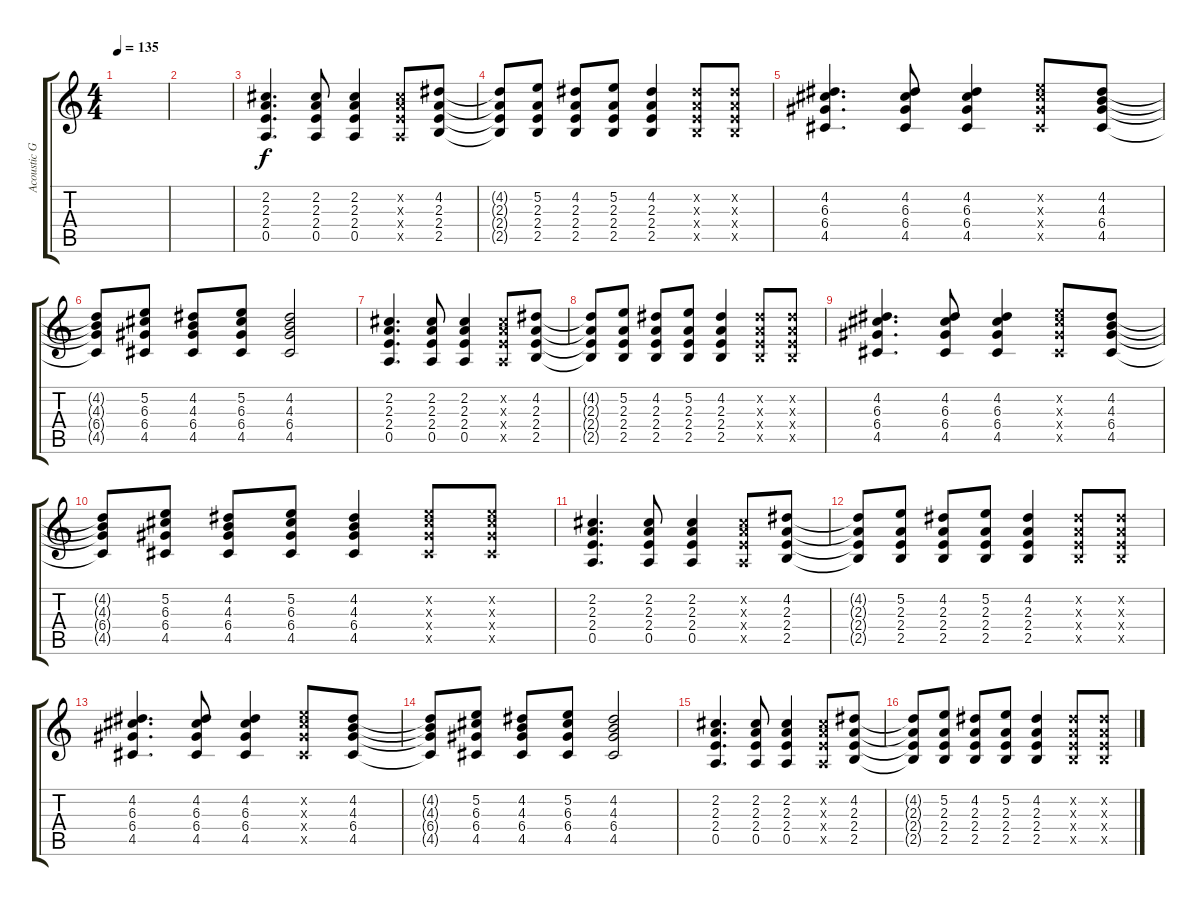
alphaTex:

\track ("Acoustic Guitar" "Acoustic G") {instrument acousticguitarsteel}
\staff {score tabs}
\tuning (E4 B3 G3 D3 A2 E2) {hide}
\ts (4 4)
\tempo 135
\clef g2
\ks c
|
|
(2.2 2.3 2.4 0.5).4{d} (2.2 2.3 2.4 0.5).8 (2.2 2.3 2.4 0.5).4 (2.2{x} 2.3{x} 2.4{x} 0.5{x}).8 (4.2 2.3 2.4 2.5).8 |
(4.2{t} 2.3{t} 2.4{t} 2.5{t}).8 (5.2 2.3 2.4 2.5).8 (4.2 2.3 2.4 2.5).8 (5.2 2.3 2.4 2.5).8 (4.2 2.3 2.4 2.5).4 (4.2{x} 2.3{x} 2.4{x} 2.5{x}).8 (4.2{x} 2.3{x} 2.4{x} 2.5{x}).8 |
(4.2 6.3 6.4 4.5).4{d} (4.2 6.3 6.4 4.5).8 (4.2 6.3 6.4 4.5).4 (5.2{x} 6.3{x} 6.4{x} 4.5{x}).8 (4.2 4.3 6.4 4.5).8 |
(4.2{t} 4.3{t} 6.4{t} 4.5{t}).8 (5.2 6.3 6.4 4.5).8 (4.2 4.3 6.4 4.5).8 (5.2 6.3 6.4 4.5).8 (4.2 4.3 6.4 4.5).2 |
(2.2 2.3 2.4 0.5).4{d} (2.2 2.3 2.4 0.5).8 (2.2 2.3 2.4 0.5).4 (2.2{x} 2.3{x} 2.4{x} 0.5{x}).8 (4.2 2.3 2.4 2.5).8 |
(4.2{t} 2.3{t} 2.4{t} 2.5{t}).8 (5.2 2.3 2.4 2.5).8 (4.2 2.3 2.4 2.5).8 (5.2 2.3 2.4 2.5).8 (4.2 2.3 2.4 2.5).4 (4.2{x} 2.3{x} 2.4{x} 2.5{x}).8 (4.2{x} 2.3{x} 2.4{x} 2.5{x}).8 |
(4.2 6.3 6.4 4.5).4{d} (4.2 6.3 6.4 4.5).8 (4.2 6.3 6.4 4.5).4 (5.2{x} 6.3{x} 6.4{x} 4.5{x}).8 (4.2 4.3 6.4 4.5).8 |
(4.2{t} 4.3{t} 6.4{t} 4.5{t}).8 (5.2 6.3 6.4 4.5).8 (4.2 4.3 6.4 4.5).8 (5.2 6.3 6.4 4.5).8 (4.2 4.3 6.4 4.5).4 (5.2{x} 6.3{x} 6.4{x} 4.5{x}).8 (5.2{x} 6.3{x} 6.4{x} 4.5{x}).8 |
(2.2 2.3 2.4 0.5).4{d} (2.2 2.3 2.4 0.5).8 (2.2 2.3 2.4 0.5).4 (2.2{x} 2.3{x} 2.4{x} 0.5{x}).8 (4.2 2.3 2.4 2.5).8 |
(4.2{t} 2.3{t} 2.4{t} 2.5{t}).8 (5.2 2.3 2.4 2.5).8 (4.2 2.3 2.4 2.5).8 (5.2 2.3 2.4 2.5).8 (4.2 2.3 2.4 2.5).4 (4.2{x} 2.3{x} 2.4{x} 2.5{x}).8 (4.2{x} 2.3{x} 2.4{x} 2.5{x}).8 |
(4.2 6.3 6.4 4.5).4{d} (4.2 6.3 6.4 4.5).8 (4.2 6.3 6.4 4.5).4 (5.2{x} 6.3{x} 6.4{x} 4.5{x}).8 (4.2 4.3 6.4 4.5).8 |
(4.2{t} 4.3{t} 6.4{t} 4.5{t}).8 (5.2 6.3 6.4 4.5).8 (4.2 4.3 6.4 4.5).8 (5.2 6.3 6.4 4.5).8 (4.2 4.3 6.4 4.5).2 |
(2.2 2.3 2.4 0.5).4{d} (2.2 2.3 2.4 0.5).8 (2.2 2.3 2.4 0.5).4 (2.2{x} 2.3{x} 2.4{x} 0.5{x}).8 (4.2 2.3 2.4 2.5).8 |
(4.2{t} 2.3{t} 2.4{t} 2.5{t}).8 (5.2 2.3 2.4 2.5).8 (4.2 2.3 2.4 2.5).8 (5.2 2.3 2.4 2.5).8 (4.2 2.3 2.4 2.5).4 (4.2{x} 2.3{x} 2.4{x} 2.5{x}).8 (4.2{x} 2.3{x} 2.4{x} 2.5{x}).8
